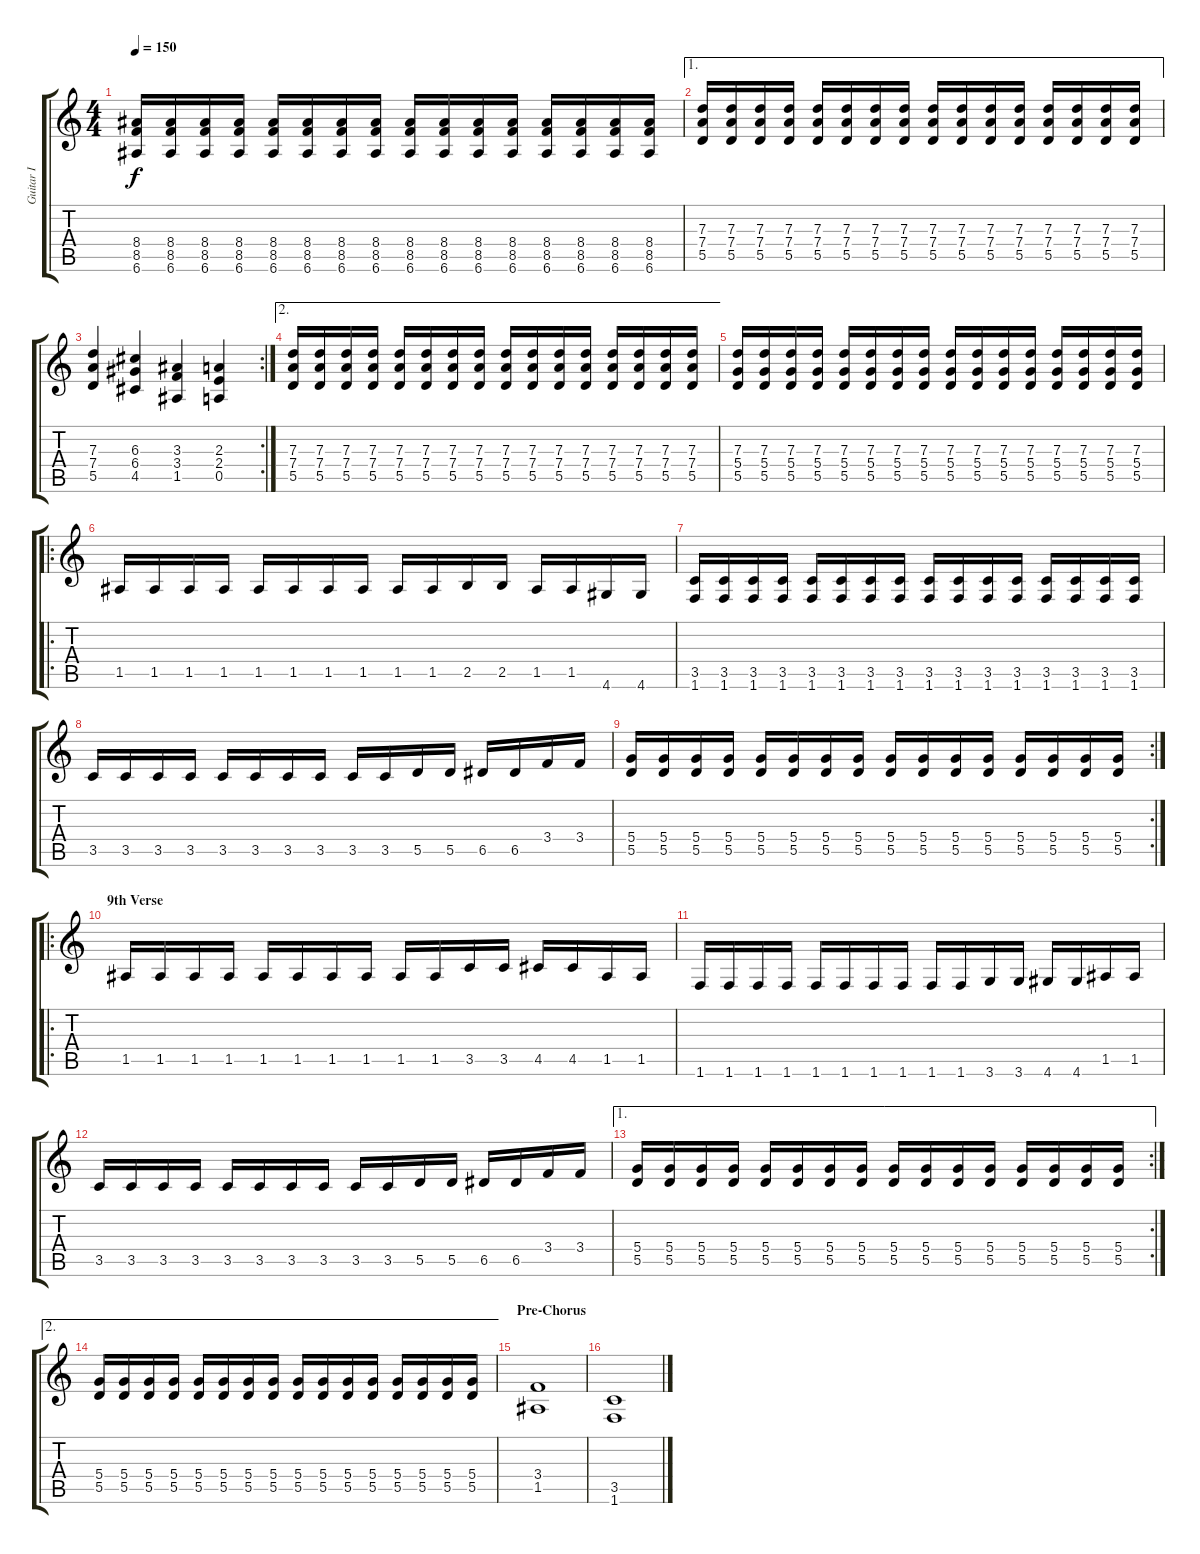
\track ("Guitar I" "Guitar I") {instrument distortionguitar}
\staff {score tabs}
\tuning (E4 B3 G3 D3 A2 E2) {hide}
\ts (4 4)
\tempo 150
\clef g2
\ks c
(8.4 8.5 6.6).16{dy f} (8.4 8.5 6.6).16 (8.4 8.5 6.6).16 (8.4 8.5 6.6).16 (8.4 8.5 6.6).16 (8.4 8.5 6.6).16 (8.4 8.5 6.6).16 (8.4 8.5 6.6).16 (8.4 8.5 6.6).16 (8.4 8.5 6.6).16 (8.4 8.5 6.6).16 (8.4 8.5 6.6).16 (8.4 8.5 6.6).16 (8.4 8.5 6.6).16 (8.4 8.5 6.6).16 (8.4 8.5 6.6).16 |
\ae 1
(7.3 7.4 5.5).16 (7.3 7.4 5.5).16 (7.3 7.4 5.5).16 (7.3 7.4 5.5).16 (7.3 7.4 5.5).16 (7.3 7.4 5.5).16 (7.3 7.4 5.5).16 (7.3 7.4 5.5).16 (7.3 7.4 5.5).16 (7.3 7.4 5.5).16 (7.3 7.4 5.5).16 (7.3 7.4 5.5).16 (7.3 7.4 5.5).16 (7.3 7.4 5.5).16 (7.3 7.4 5.5).16 (7.3 7.4 5.5).16 |
\rc 2
(7.3 7.4 5.5).4 (6.3 6.4 4.5).4 (3.3 3.4 1.5).4 (2.3 2.4 0.5).4 |
\ae 2
(7.3 7.4 5.5).16 (7.3 7.4 5.5).16 (7.3 7.4 5.5).16 (7.3 7.4 5.5).16 (7.3 7.4 5.5).16 (7.3 7.4 5.5).16 (7.3 7.4 5.5).16 (7.3 7.4 5.5).16 (7.3 7.4 5.5).16 (7.3 7.4 5.5).16 (7.3 7.4 5.5).16 (7.3 7.4 5.5).16 (7.3 7.4 5.5).16 (7.3 7.4 5.5).16 (7.3 7.4 5.5).16 (7.3 7.4 5.5).16 |
(7.3 5.4 5.5).16 (7.3 5.4 5.5).16 (7.3 5.4 5.5).16 (7.3 5.4 5.5).16 (7.3 5.4 5.5).16 (7.3 5.4 5.5).16 (7.3 5.4 5.5).16 (7.3 5.4 5.5).16 (7.3 5.4 5.5).16 (7.3 5.4 5.5).16 (7.3 5.4 5.5).16 (7.3 5.4 5.5).16 (7.3 5.4 5.5).16 (7.3 5.4 5.5).16 (7.3 5.4 5.5).16 (7.3 5.4 5.5).16 |
\ro
1.5.16 1.5.16 1.5.16 1.5.16 1.5.16 1.5.16 1.5.16 1.5.16 1.5.16 1.5.16 2.5.16 2.5.16 1.5.16 1.5.16 4.6.16 4.6.16 |
(3.5 1.6).16 (3.5 1.6).16 (3.5 1.6).16 (3.5 1.6).16 (3.5 1.6).16 (3.5 1.6).16 (3.5 1.6).16 (3.5 1.6).16 (3.5 1.6).16 (3.5 1.6).16 (3.5 1.6).16 (3.5 1.6).16 (3.5 1.6).16 (3.5 1.6).16 (3.5 1.6).16 (3.5 1.6).16 |
3.5.16 3.5.16 3.5.16 3.5.16 3.5.16 3.5.16 3.5.16 3.5.16 3.5.16 3.5.16 5.5.16 5.5.16 6.5.16 6.5.16 3.4.16 3.4.16 |
\rc 2
(5.4 5.5).16 (5.4 5.5).16 (5.4 5.5).16 (5.4 5.5).16 (5.4 5.5).16 (5.4 5.5).16 (5.4 5.5).16 (5.4 5.5).16 (5.4 5.5).16 (5.4 5.5).16 (5.4 5.5).16 (5.4 5.5).16 (5.4 5.5).16 (5.4 5.5).16 (5.4 5.5).16 (5.4 5.5).16 |
\ro
\section ("" "9th Verse")
1.5.16{volume 13 instrument distortionguitar} 1.5.16 1.5.16 1.5.16 1.5.16 1.5.16 1.5.16 1.5.16 1.5.16 1.5.16 3.5.16 3.5.16 4.5.16 4.5.16 1.5.16 1.5.16 |
1.6.16 1.6.16 1.6.16 1.6.16 1.6.16 1.6.16 1.6.16 1.6.16 1.6.16 1.6.16 3.6.16 3.6.16 4.6.16 4.6.16 1.5.16 1.5.16 |
3.5.16 3.5.16 3.5.16 3.5.16 3.5.16 3.5.16 3.5.16 3.5.16 3.5.16 3.5.16 5.5.16 5.5.16 6.5.16 6.5.16 3.4.16 3.4.16 |
\ae 1
\rc 2
(5.4 5.5).16 (5.4 5.5).16 (5.4 5.5).16 (5.4 5.5).16 (5.4 5.5).16 (5.4 5.5).16 (5.4 5.5).16 (5.4 5.5).16 (5.4 5.5).16 (5.4 5.5).16 (5.4 5.5).16 (5.4 5.5).16 (5.4 5.5).16 (5.4 5.5).16 (5.4 5.5).16 (5.4 5.5).16 |
\ae 2
(5.4 5.5).16 (5.4 5.5).16 (5.4 5.5).16 (5.4 5.5).16 (5.4 5.5).16 (5.4 5.5).16 (5.4 5.5).16 (5.4 5.5).16 (5.4 5.5).16 (5.4 5.5).16 (5.4 5.5).16 (5.4 5.5).16 (5.4 5.5).16 (5.4 5.5).16 (5.4 5.5).16 (5.4 5.5).16 |
\section ("" "Pre-Chorus")
(3.4 1.5).1 |
(3.5 1.6).1
